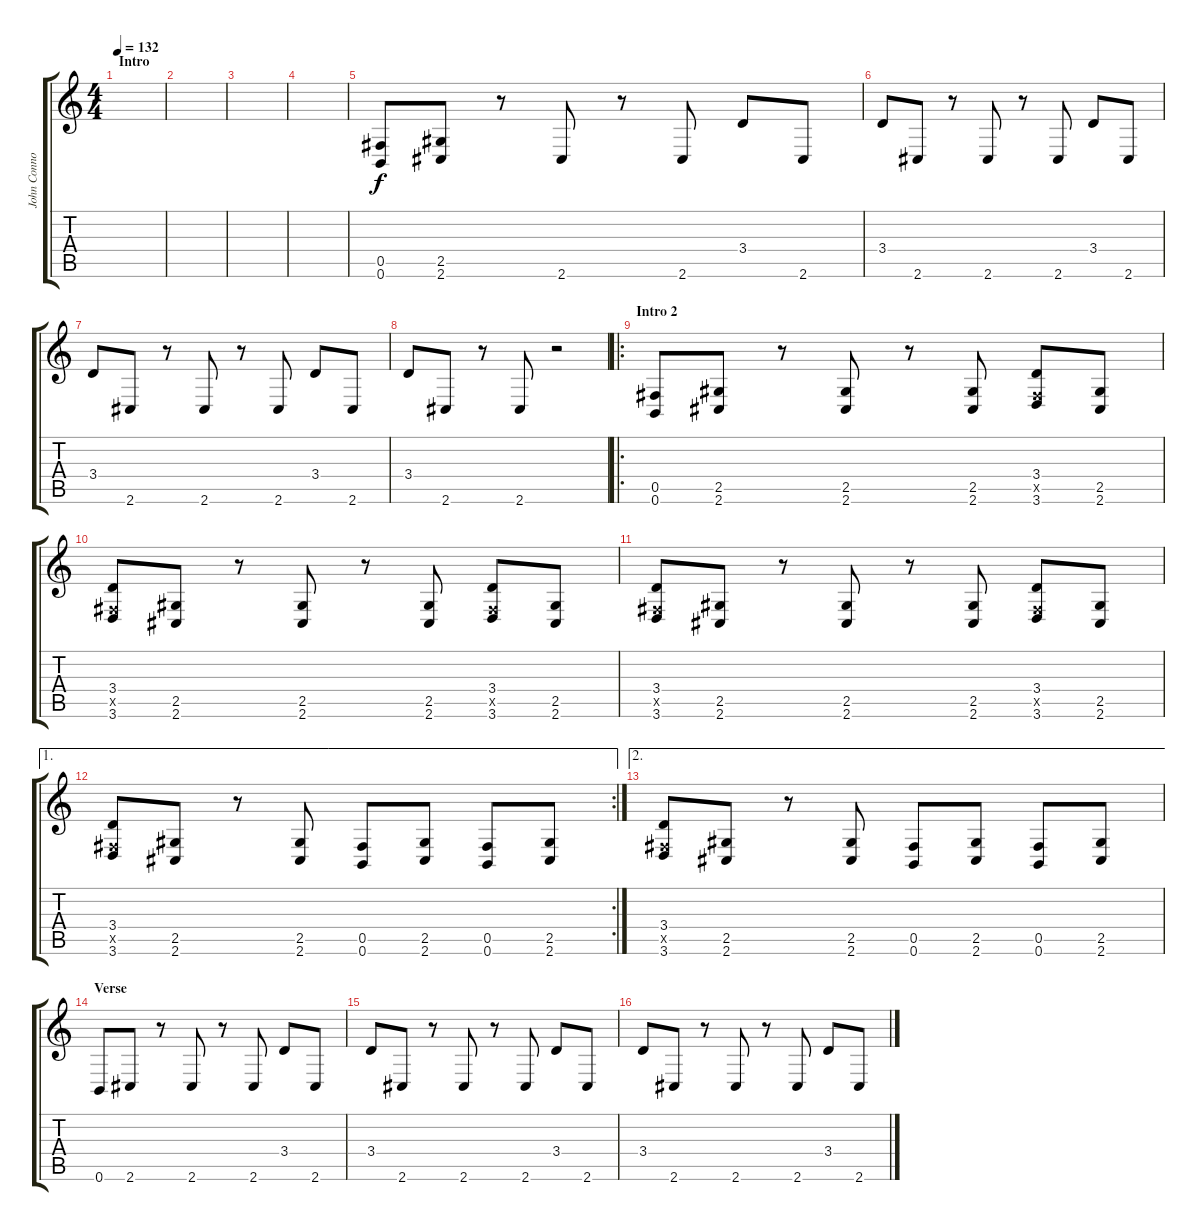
\track ("John Connolly" "John Conno") {instrument distortionguitar}
\staff {score tabs}
\tuning (Db4 Ab3 E3 B2 Gb2 B1) {hide}
\ts (4 4)
\section ("" "Intro")
\tempo 132
\clef g2
\ks c
|
|
|
|
(0.5 0.6).8 (2.5 2.6).8 r.8 2.6.8 r.8 2.6.8 3.4.8 2.6.8 |
3.4.8 2.6.8 r.8 2.6.8 r.8 2.6.8 3.4.8 2.6.8 |
3.4.8 2.6.8 r.8 2.6.8 r.8 2.6.8 3.4.8 2.6.8 |
3.4.8 2.6.8 r.8 2.6.8 r.2 |
\ro
\section ("" "Intro 2")
(0.5 0.6).8 (2.5 2.6).8 r.8 (2.5 2.6).8 r.8 (2.5 2.6).8 (3.4 0.5{x} 3.6).8 (2.5 2.6).8 |
(3.4 0.5{x} 3.6).8 (2.5 2.6).8 r.8 (2.5 2.6).8 r.8 (2.5 2.6).8 (3.4 0.5{x} 3.6).8 (2.5 2.6).8 |
(3.4 0.5{x} 3.6).8 (2.5 2.6).8 r.8 (2.5 2.6).8 r.8 (2.5 2.6).8 (3.4 0.5{x} 3.6).8 (2.5 2.6).8 |
\ae 1
\rc 2
(3.4 0.5{x} 3.6).8 (2.5 2.6).8 r.8 (2.5 2.6).8 (0.5 0.6).8 (2.5 2.6).8 (0.5 0.6).8 (2.5 2.6).8 |
\ae 2
(3.4 0.5{x} 3.6).8 (2.5 2.6).8 r.8 (2.5 2.6).8 (0.5 0.6).8 (2.5 2.6).8 (0.5 0.6).8 (2.5 2.6).8 |
\section ("" "Verse")
0.6.8 2.6.8 r.8 2.6.8 r.8 2.6.8 3.4.8 2.6.8 |
3.4.8 2.6.8 r.8 2.6.8 r.8 2.6.8 3.4.8 2.6.8 |
3.4.8 2.6.8 r.8 2.6.8 r.8 2.6.8 3.4.8 2.6.8
